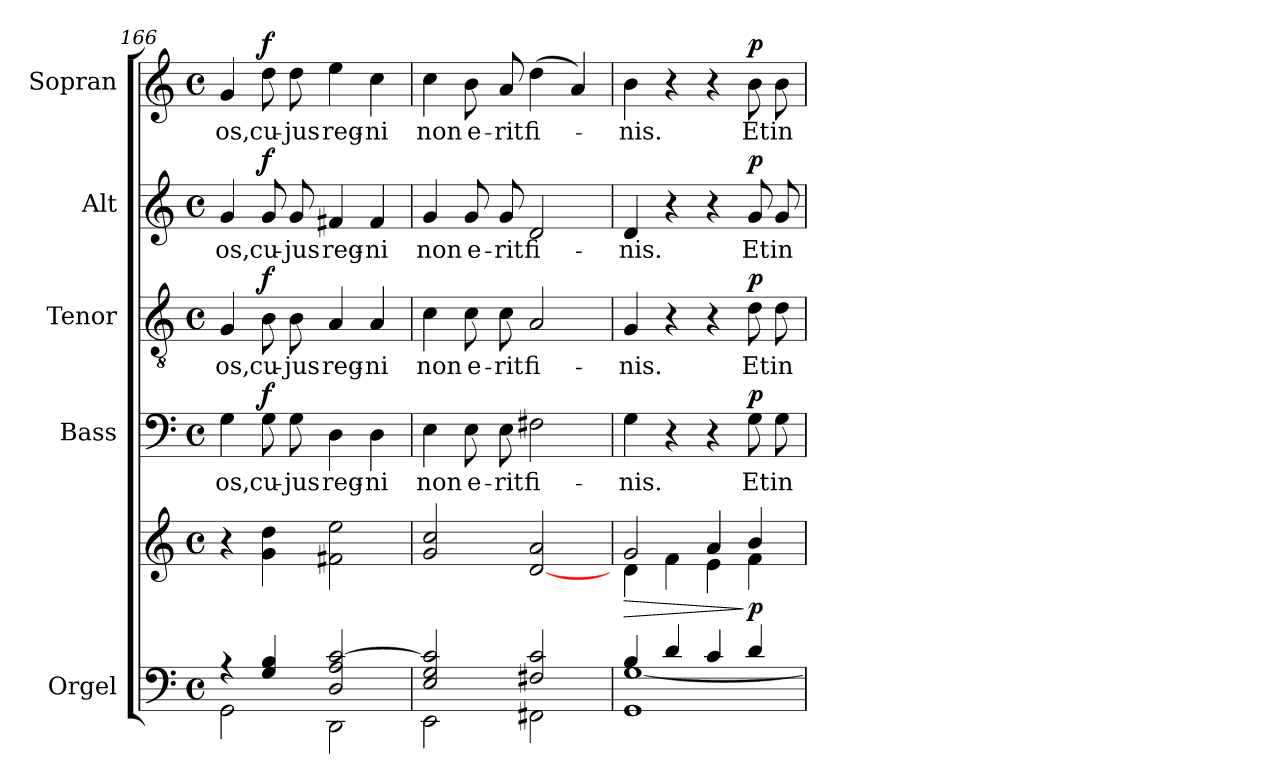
**kern	**kern	**dynam	**kern	**text	**dynam	**kern	**text	**dynam	**kern	**text	**dynam	**kern	**text	**dynam
*part5	*part5	*part5	*part4	*part4	*part4	*part3	*part3	*part3	*part2	*part2	*part2	*part1	*part1	*part1
*staff6	*staff5	*staff5/6	*staff4	*staff4	*staff4	*staff3	*staff3	*staff3	*staff2	*staff2	*staff2	*staff1	*staff1	*staff1
*I"Orgel	*	*	*I"Bass	*	*	*I"Tenor	*	*	*I"Alt	*	*	*I"Sopran	*	*
*I'Org.	*	*	*I'B.	*	*	*I'T.	*	*	*I'A.	*	*	*I'S.	*	*
!!LO:LB:g=z
*clefF4	*clefG2	*	*clefF4	*	*	*clefGv2	*	*	*clefG2	*	*	*clefG2	*	*
*k[]	*k[]	*	*k[]	*	*	*k[]	*	*	*k[]	*	*	*k[]	*	*
*C:	*C:	*	*C:	*	*	*C:	*	*	*C:	*	*	*C:	*	*
*M4/4	*M4/4	*	*M4/4	*	*	*M4/4	*	*	*M4/4	*	*	*M4/4	*	*
*met(c)	*met(c)	*	*met(c)	*	*	*met(c)	*	*	*met(c)	*	*	*met(c)	*	*
=166	=166	=166	=166	=166	=166	=166	=166	=166	=166	=166	=166	=166	=166	=166
*^	*	*	*	*	*	*	*	*	*	*	*	*	*	*
!	!	!	!	!	!LO:LY:b	!	!	!LO:LY:b	!	!	!LO:LY:b	!	!	!LO:LY:b	!
4rG	2GG\	4r	.	4G\	-os,	.	4G/	-os,	.	4g/	-os,	.	4g/	-os,	.
!	!	!	!	!	!LO:LY:b	!LO:DY:a	!	!LO:LY:b	!LO:DY:a	!	!LO:LY:b	!LO:DY:a	!	!LO:LY:b	!LO:DY:a
4G/ 4B/	.	4g\ 4dd\	.	8G\	cu-	f	8B\	cu-	f	8g/	cu-	f	8dd\	cu-	f
!	!	!	!	!	!LO:LY:b	!	!	!LO:LY:b	!	!	!LO:LY:b	!	!	!LO:LY:b	!
.	.	.	.	8G\	-jus	.	8B\	-jus	.	8g/	-jus	.	8dd\	-jus	.
!	!	!	!	!	!LO:LY:b	!	!	!LO:LY:b	!	!	!LO:LY:b	!	!	!LO:LY:b	!
2D/ 2A/ [>2c/	2DD\	2f#X\ 2ee\	.	4D\	reg-	.	4A/	reg-	.	4f#X/	reg-	.	4ee\	reg-	.
!	!	!	!	!	!LO:LY:b	!	!	!LO:LY:b	!	!	!LO:LY:b	!	!	!LO:LY:b	!
.	.	.	.	4D\	-ni	.	4A/	-ni	.	4f#/	-ni	.	4cc\	-ni	.
=167	=167	=167	=167	=167	=167	=167	=167	=167	=167	=167	=167	=167	=167	=167	=167
!	!	!	!	!	!LO:LY:b	!	!	!LO:LY:b	!	!	!LO:LY:b	!	!	!LO:LY:b	!
2E/ 2G/ 2c/]	2EE\	2g/ 2cc/	.	4E\	non	.	4c\	non	.	4g/	non	.	4cc\	non	.
!	!	!	!	!	!LO:LY:b	!	!	!LO:LY:b	!	!	!LO:LY:b	!	!	!LO:LY:b	!
.	.	.	.	8E\	e-	.	8c\	e-	.	8g/	e-	.	8b\	e-	.
!	!	!	!	!	!LO:LY:b	!	!	!LO:LY:b	!	!	!LO:LY:b	!	!	!LO:LY:b	!
.	.	.	.	8E\	-rit	.	8c\	-rit	.	8g/	-rit	.	8a/	-rit	.
!	!	!	!	!	!LO:LY:b	!	!	!LO:LY:b	!	!	!LO:LY:b	!	!	!LO:LY:b	!
2F#X/ 2c/	2FF#X\	[2d/ 2a/	.	2F#X\	fi-	.	2A/	fi-	.	2d/	fi-	.	(>4dd\	fi-	.
.	.	.	.	.	.	.	.	.	.	.	.	.	4a/)	.	.
=168	=168	=168	=168	=168	=168	=168	=168	=168	=168	=168	=168	=168	=168	=168	=168
!	!	!	!LO:HP:b	!	!LO:LY:b	!	!	!LO:LY:b	!	!	!LO:LY:b	!	!	!LO:LY:b	!
*	*	*^	*	*	*	*	*	*	*	*	*	*	*	*	*
4B/	1GG [<1G	2g/	4d\	>	4G\	-nis.	.	4G/	-nis.	.	4d/	-nis.	.	4b\	-nis.	.
4d/	.	.	4f\	.	4r	.	.	4r	.	.	4r	.	.	4r	.	.
4c/	.	4a/	4e\	.	4r	.	.	4r	.	.	4r	.	.	4r	.	.
!	!	!	!	!LO:DY:n=1:b	!	!LO:LY:b	!LO:DY:a	!	!LO:LY:b	!LO:DY:a	!	!LO:LY:b	!LO:DY:a	!	!LO:LY:b	!LO:DY:a
4d/	.	4b/	4f\	] p	8G\	Et	p	8d\	Et	p	8g/	Et	p	8b\	Et	p
!	!	!	!	!	!	!LO:LY:b	!	!	!LO:LY:b	!	!	!LO:LY:b	!	!	!LO:LY:b	!
.	.	.	.	.	8G\	in	.	8d\	in	.	8g/	in	.	8b\	in	.
*v	*v	*	*	*	*	*	*	*	*	*	*	*	*	*	*	*
*	*v	*v	*	*	*	*	*	*	*	*	*	*	*	*	*
=	=	=	=	=	=	=	=	=	=	=	=	=	=	=
*-	*-	*-	*-	*-	*-	*-	*-	*-	*-	*-	*-	*-	*-	*-
